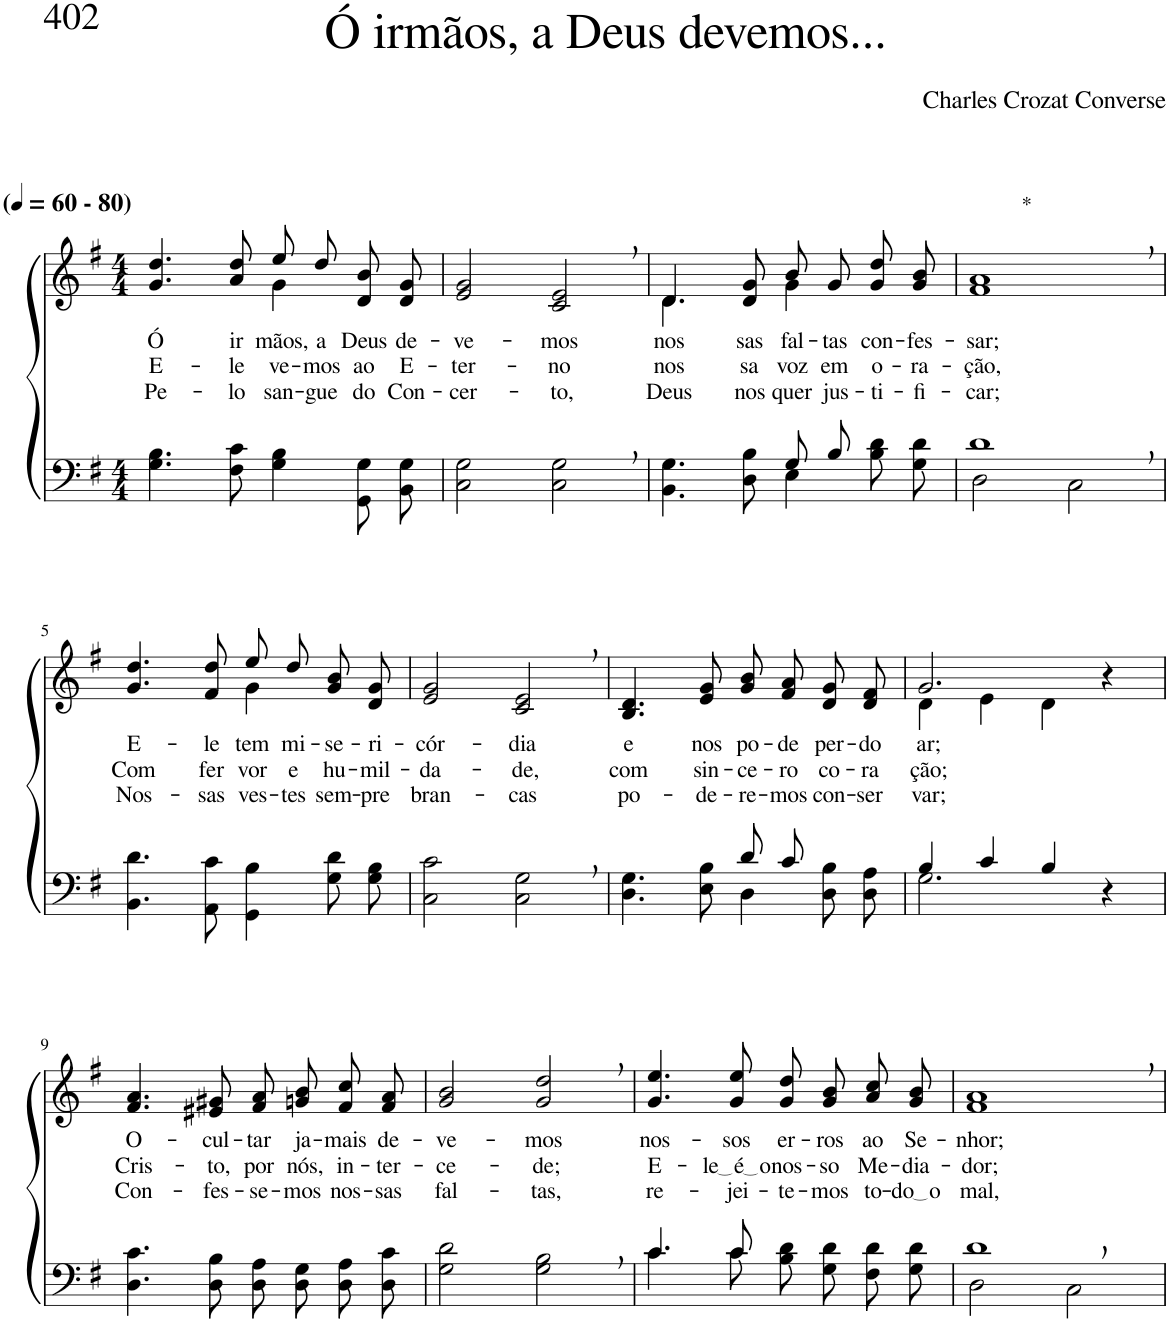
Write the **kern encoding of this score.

**kern	**kern	**text	**text	**text
*part2	*part1	*part1	*part1	*part1
*staff2	*staff1	*staff1	*staff1	*staff1
*I"Parte III e IV	*I"Parte I e II	*	*	*
*clefF4	*clefG2	*	*	*
*Trd1c2	*Trd1c2	*	*	*
*k[f#]	*k[f#]	*	*	*
*M4/4	*M4/4	*	*	*
*MM60	*MM60	*	*	*
=1	=1	=1	=1	=1
!	!LO:TX:a:B:t=(	!	!	!
!	!LO:TX:a:B:t=- 80)	!	!	!
!	!	!LO:LY:b	!LO:LY:b	!LO:LY:b
*	*^	*	*	*
4.G\ 4.B\	4.g/ 4.dd/	2ryy	Ó	E-	Pe-
!	!	!	!LO:LY:b	!LO:LY:b	!LO:LY:b
8F#\ 8c\	8a/ 8dd/	.	ir-	-le-	-lo
!	!	!	!LO:LY:b	!LO:LY:b	!LO:LY:b
4G\ 4B\	8ee/L	4g\	-mãos,	-ve-	san-
!	!	!	!LO:LY:b	!LO:LY:b	!LO:LY:b
.	8dd/J	.	a	-mos	-gue
!	!	!	!LO:LY:b	!LO:LY:b	!LO:LY:b
8GG/ 8G/L	8d/ 8b/L	4ryy	Deus	ao	do
!	!	!	!LO:LY:b	!LO:LY:b	!LO:LY:b
8BB/ 8G/J	8d/ 8g/J	.	de-	E-	Con-
*	*v	*v	*	*	*
=2	=2	=2	=2	=2
!	!	!LO:LY:b	!LO:LY:b	!LO:LY:b
2C\ 2G\	2e/ 2g/	-ve-	-ter-	-cer-
!	!	!LO:LY:b	!LO:LY:b	!LO:LY:b
2C\, 2G\,	2c/, 2e/,	-mos	-no	-to,
=3	=3	=3	=3	=3
*^	*^	*	*	*
!	!	!	!	!LO:LY:b	!LO:LY:b	!LO:LY:b
2ryy	4.BB\ 4.G\	4.d/	4.d\	nos-	nos-	Deus
!	!	!	!	!LO:LY:b	!LO:LY:b	!LO:LY:b
.	8D\ 8B\	8d/ 8g/	8ryy	-sas	-sa	nos
!	!	!	!	!LO:LY:b	!LO:LY:b	!LO:LY:b
8G/L	4E\	8b/L	4g\	fal-	voz	quer
!	!	!	!	!LO:LY:b	!LO:LY:b	!LO:LY:b
8B/J	.	8g/J	.	-tas	em	jus-
!	!	!	!	!LO:LY:b	!LO:LY:b	!LO:LY:b
4ryy	8B\ 8d\L	8g/ 8dd/L	4ryy	con-	o-	-ti-
!	!	!	!	!LO:LY:b	!LO:LY:b	!LO:LY:b
.	8G\ 8d\J	8g/ 8b/J	.	-fes-	-ra-	-fi-
*	*	*v	*v	*	*	*
=4	=4	=4	=4	=4	=4
!	!	!LO:TX:a:t=*	!	!	!
!	!	!	!LO:LY:b	!LO:LY:b	!LO:LY:b
1d,	2D\	1f#, 1a,	-sar;	-ção,	-car;
.	2C\	.	.	.	.
!!LO:LB:g=z
=5	=5	=5	=5	=5	=5
!	!	!	!LO:LY:b	!LO:LY:b	!LO:LY:b
*v	*v	*^	*	*	*
4.BB\ 4.d\	4.g/ 4.dd/	2ryy	E-	Com	Nos-
!	!	!	!LO:LY:b	!LO:LY:b	!LO:LY:b
8AA\ 8c\	8f#/ 8dd/	.	-le	fer-	-sas
!	!	!	!LO:LY:b	!LO:LY:b	!LO:LY:b
4GG\ 4B\	8ee/L	4g\	tem	-vor	ves-
!	!	!	!LO:LY:b	!LO:LY:b	!LO:LY:b
.	8dd/J	.	mi-	e	-tes
!	!	!	!LO:LY:b	!LO:LY:b	!LO:LY:b
8G\ 8d\L	8g/ 8b/L	4ryy	-se-	hu-	sem-
!	!	!	!LO:LY:b	!LO:LY:b	!LO:LY:b
8G\ 8B\J	8d/ 8g/J	.	-ri-	-mil-	-pre
*	*v	*v	*	*	*
=6	=6	=6	=6	=6
!	!	!LO:LY:b	!LO:LY:b	!LO:LY:b
2C\ 2c\	2e/ 2g/	-cór-	-da-	bran-
!	!	!LO:LY:b	!LO:LY:b	!LO:LY:b
2C\, 2G\,	2c/, 2e/,	-dia	-de,	-cas
=7	=7	=7	=7	=7
*^	*	*	*	*
!	!	!	!LO:LY:b	!LO:LY:b	!LO:LY:b
2ryy	4.D\ 4.G\	4.B/ 4.d/	e	com	po-
!	!	!	!LO:LY:b	!LO:LY:b	!LO:LY:b
.	8E\ 8B\	8e/ 8g/	nos	sin-	-de-
!	!	!	!LO:LY:b	!LO:LY:b	!LO:LY:b
8d/L	4D\	8g/ 8b/L	po-	-ce-	-re-
!	!	!	!LO:LY:b	!LO:LY:b	!LO:LY:b
8c/J	.	8f#/ 8a/J	-de	-ro	-mos
!	!	!	!LO:LY:b	!LO:LY:b	!LO:LY:b
4ryy	8D\ 8B\L	8d/ 8g/L	per-	co-	con-
!	!	!	!LO:LY:b	!LO:LY:b	!LO:LY:b
.	8D\ 8A\J	8d/ 8f#/J	-do-	-ra-	-ser-
=8	=8	=8	=8	=8	=8
*	*	*^	*	*	*
!	!	!	!	!LO:LY:b	!LO:LY:b	!LO:LY:b
4B/	2.G\	2.g/	4d\	-ar;	-ção;	-var;
4c/	.	.	4e\	.	.	.
4B/	.	.	4d\	.	.	.
4r	4ryy	4r	4ryy	.	.	.
!!LO:LB:g=z
=9	=9	=9	=9	=9	=9	=9
!	!	!	!	!LO:LY:b	!LO:LY:b	!LO:LY:b
*v	*v	*	*	*	*	*
*	*v	*v	*	*	*
4.D\ 4.c\	4.f#/ 4.a/	O-	Cris-	Con-
!	!	!LO:LY:b	!LO:LY:b	!LO:LY:b
8D\ 8B\	8e#X/ 8g#X/	-cul-	-to,	-fes-
!	!	!LO:LY:b	!LO:LY:b	!LO:LY:b
8D\ 8A\L	8f#/ 8a/L	-tar	por	-se-
!	!	!LO:LY:b	!LO:LY:b	!LO:LY:b
8D\ 8G\J	8gn/ 8b/J	ja-	nós,	-mos
!	!	!LO:LY:b	!LO:LY:b	!LO:LY:b
8D\ 8A\L	8f#/ 8cc/L	-mais	in-	nos-
!	!	!LO:LY:b	!LO:LY:b	!LO:LY:b
8D\ 8c\J	8f#/ 8a/J	de-	-ter-	-sas
=10	=10	=10	=10	=10
!	!	!LO:LY:b	!LO:LY:b	!LO:LY:b
2G\ 2d\	2g/ 2b/	-ve-	-ce-	fal-
!	!	!LO:LY:b	!LO:LY:b	!LO:LY:b
2G\, 2B\,	2g/, 2dd/,	-mos	-de;	-tas,
=11	=11	=11	=11	=11
*^	*	*	*	*
!	!	!	!LO:LY:b	!LO:LY:b	!LO:LY:b
4.c/	4.c\	4.g/ 4.ee/	nos-	E-	re-
!	!	!	!LO:LY:b	!LO:LY:b	!LO:LY:b
8c/	8c\	8g/ 8ee/	-sos	le é o	-jei-
!	!	!	!LO:LY:b	!LO:LY:b	!LO:LY:b
2ryy	8B\ 8d\L	8g/ 8dd/L	er-	nos-	-te-
!	!	!	!LO:LY:b	!LO:LY:b	!LO:LY:b
.	8G\ 8d\J	8g/ 8b/J	-ros	-so	-mos
!	!	!	!LO:LY:b	!LO:LY:b	!LO:LY:b
.	8F#\ 8d\L	8a/ 8cc/L	ao	Me-	to-
!	!	!	!LO:LY:b	!LO:LY:b	!LO:LY:b
.	8G\ 8d\J	8g/ 8b/J	Se-	-dia-	do o
=12	=12	=12	=12	=12	=12
!	!	!	!LO:LY:b	!LO:LY:b	!LO:LY:b
1d,	2D\	1f#, 1a,	-nhor;	-dor;	mal,
.	2C\	.	.	.	.
*v	*v	*	*	*	*
=	=	=	=	=
*-	*-	*-	*-	*-
